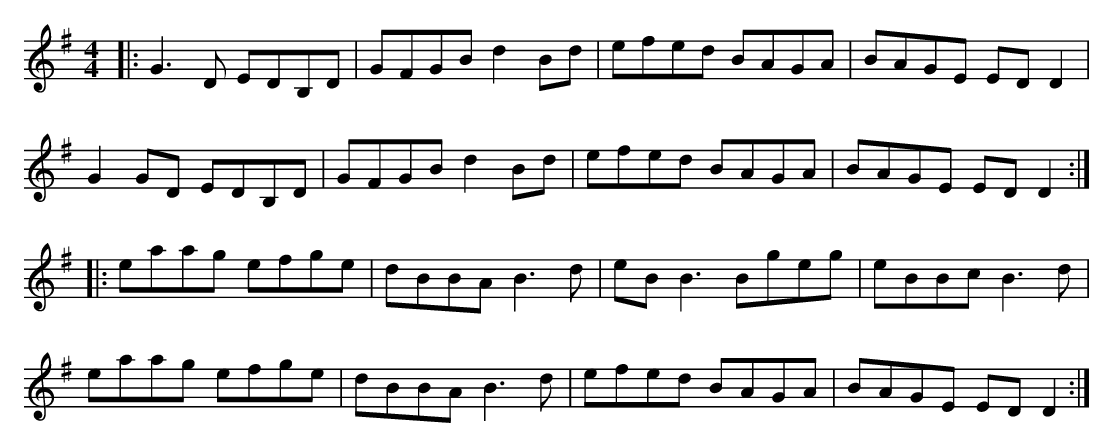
X:1
M:4/4
K:G
|:G3D EDB,D|GFGB d2 Bd|efed BAGA|BAGE EDD2|
G2 GD EDB,D|GFGB d2 Bd|efed BAGA| BAGE ED D2:|
|:eaag efge|dBBA B3 d| eB B3 Bgeg |eBBc B3 d|
eaag efge|dBBA B3 d|efed BAGA| BAGE EDD2:|
